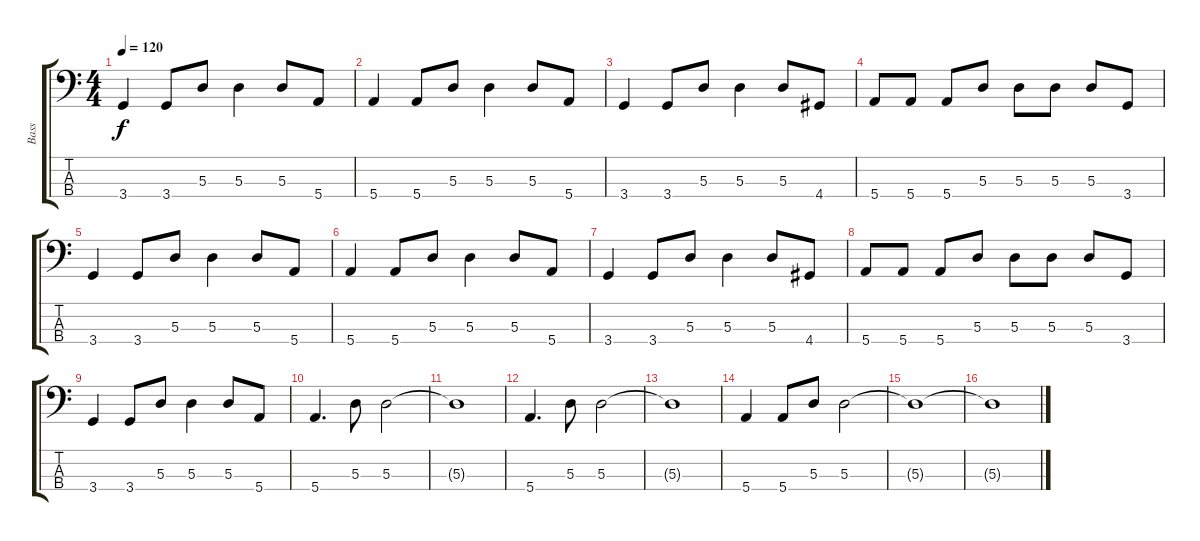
\track ("Bass " "Bass ") {instrument electricbassfinger}
\staff {score tabs}
\tuning (G2 D2 A1 E1) {hide}
\ts (4 4)
\tempo 120
\clef f4
\ks c
3.4.4{dy f} 3.4.8 5.3.8 5.3.4 5.3.8 5.4.8 |
5.4.4 5.4.8 5.3.8 5.3.4 5.3.8 5.4.8 |
3.4.4 3.4.8 5.3.8 5.3.4 5.3.8 4.4.8 |
5.4.8 5.4.8 5.4.8 5.3.8 5.3.8 5.3.8 5.3.8 3.4.8 |
3.4.4 3.4.8 5.3.8 5.3.4 5.3.8 5.4.8 |
5.4.4 5.4.8 5.3.8 5.3.4 5.3.8 5.4.8 |
3.4.4 3.4.8 5.3.8 5.3.4 5.3.8 4.4.8 |
5.4.8 5.4.8 5.4.8 5.3.8 5.3.8 5.3.8 5.3.8 3.4.8 |
3.4.4 3.4.8 5.3.8 5.3.4 5.3.8 5.4.8 |
5.4.4{d} 5.3.8 5.3.2 |
5.3{t}.1 |
5.4.4{d} 5.3.8 5.3.2 |
5.3{t}.1 |
5.4.4 5.4.8 5.3.8 5.3.2 |
5.3{t}.1 |
5.3{t}.1
